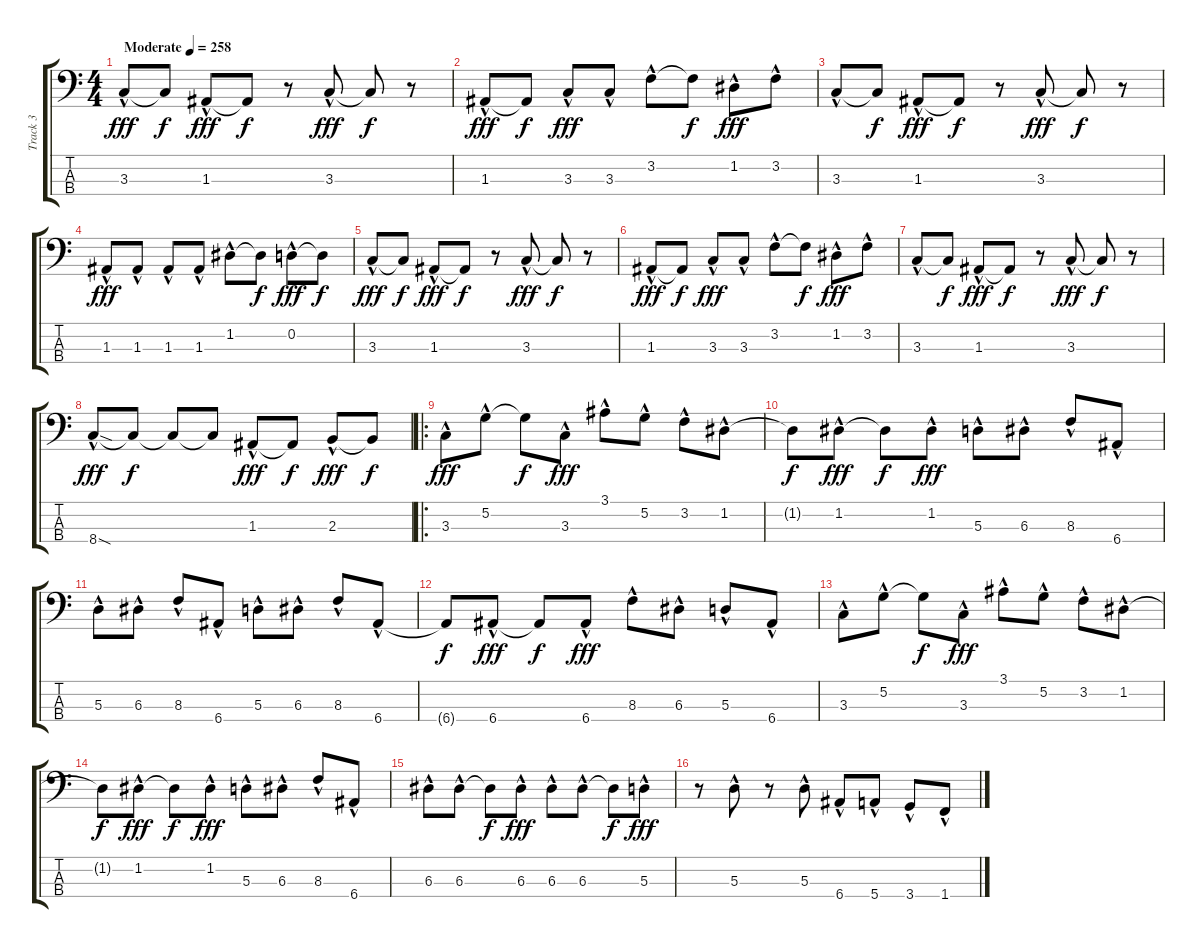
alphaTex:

\track ("Track 3" "Track 3") {instrument electricbasspick}
\staff {score tabs}
\tuning (G2 D2 A1 E1) {hide}
\ts (4 4)
\tempo (258 "Moderate")
\clef f4
\ks c
3.3{hac}.8{dy fff instrument electricbasspick} 3.3{t}.8{dy f} 1.3{hac}.8{dy fff} 1.3{t}.8{dy f} r.8 3.3{hac}.8{dy fff} 3.3{t}.8{dy f} r.8 |
1.3{hac}.8{dy fff} 1.3{t}.8{dy f} 3.3{hac}.8{dy fff} 3.3{hac}.8 3.2{hac}.8 3.2{t}.8{dy f} 1.2{hac}.8{dy fff} 3.2{hac}.8 |
3.3{hac}.8 3.3{t}.8{dy f} 1.3{hac}.8{dy fff} 1.3{t}.8{dy f} r.8 3.3{hac}.8{dy fff} 3.3{t}.8{dy f} r.8 |
1.3{hac}.8{dy fff} 1.3{hac}.8 1.3{hac}.8 1.3{hac}.8 1.2{hac}.8 1.2{t}.8{dy f} 0.2{hac}.8{dy fff} 0.2{t}.8{dy f} |
3.3{hac}.8{dy fff} 3.3{t}.8{dy f} 1.3{hac}.8{dy fff} 1.3{t}.8{dy f} r.8 3.3{hac}.8{dy fff} 3.3{t}.8{dy f} r.8 |
1.3{hac}.8{dy fff} 1.3{t}.8{dy f} 3.3{hac}.8{dy fff} 3.3{hac}.8 3.2{hac}.8 3.2{t}.8{dy f} 1.2{hac}.8{dy fff} 3.2{hac}.8 |
3.3{hac}.8 3.3{t}.8{dy f} 1.3{hac}.8{dy fff} 1.3{t}.8{dy f} r.8 3.3{hac}.8{dy fff} 3.3{t}.8{dy f} r.8 |
8.4{sod hac}.8{dy fff} 8.4{t}.8{dy f} 8.4{t}.8 8.4{t}.8 1.3{hac}.8{dy fff} 1.3{t}.8{dy f} 2.3{hac}.8{dy fff} 2.3{t}.8{dy f} |
\ro
3.3{hac}.8{dy fff} 5.2{hac}.8 5.2{t}.8{dy f} 3.3{hac}.8{dy fff} 3.1{hac}.8 5.2{hac}.8 3.2{hac}.8 1.2{hac}.8 |
1.2{t}.8{dy f} 1.2{hac}.8{dy fff} 1.2{t}.8{dy f} 1.2{hac}.8{dy fff} 5.3{hac}.8 6.3{hac}.8 8.3{hac}.8 6.4{hac}.8 |
5.3{hac}.8 6.3{hac}.8 8.3{hac}.8 6.4{hac}.8 5.3{hac}.8 6.3{hac}.8 8.3{hac}.8 6.4{hac}.8 |
6.4{t}.8{dy f} 6.4{hac}.8{dy fff} 6.4{t}.8{dy f} 6.4{hac}.8{dy fff} 8.3{hac}.8 6.3{hac}.8 5.3{hac}.8 6.4{hac}.8 |
3.3{hac}.8 5.2{hac}.8 5.2{t}.8{dy f} 3.3{hac}.8{dy fff} 3.1{hac}.8 5.2{hac}.8 3.2{hac}.8 1.2{hac}.8 |
1.2{t}.8{dy f} 1.2{hac}.8{dy fff} 1.2{t}.8{dy f} 1.2{hac}.8{dy fff} 5.3{hac}.8 6.3{hac}.8 8.3{hac}.8 6.4{hac}.8 |
6.3{hac}.8 6.3{hac}.8 6.3{t}.8{dy f} 6.3{hac}.8{dy fff} 6.3{hac}.8 6.3{hac}.8 6.3{t}.8{dy f} 5.3{hac}.8{dy fff} |
r.8 5.3{hac}.8 r.8 5.3{hac}.8 6.4{hac}.8 5.4{hac}.8 3.4{hac}.8 1.4{hac}.8
